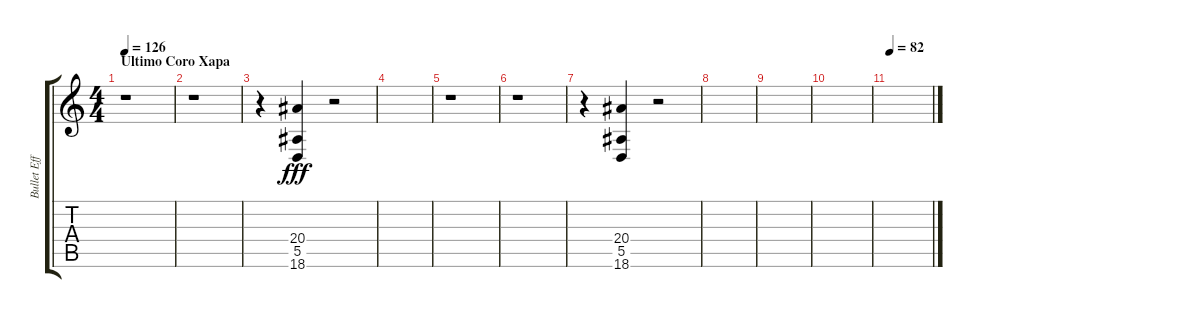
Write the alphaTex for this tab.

\track ("Bullet Effect (risax)" "Bullet Eff") {instrument gunshot}
\staff {score tabs}
\tuning (E4 B3 G3 D3 A2 E2) {hide}
\ts (4 4)
\section ("" "Ultimo Coro Xapa")
\tempo 126
\clef g2
\ks c
r.1{dy fff} |
r.1 |
r.4 (20.4 5.5 18.6).4 r.2 |
|
r.1 |
r.1 |
r.4 (20.4 5.5 18.6).4 r.2 |
|
|
|
\tempo 82
